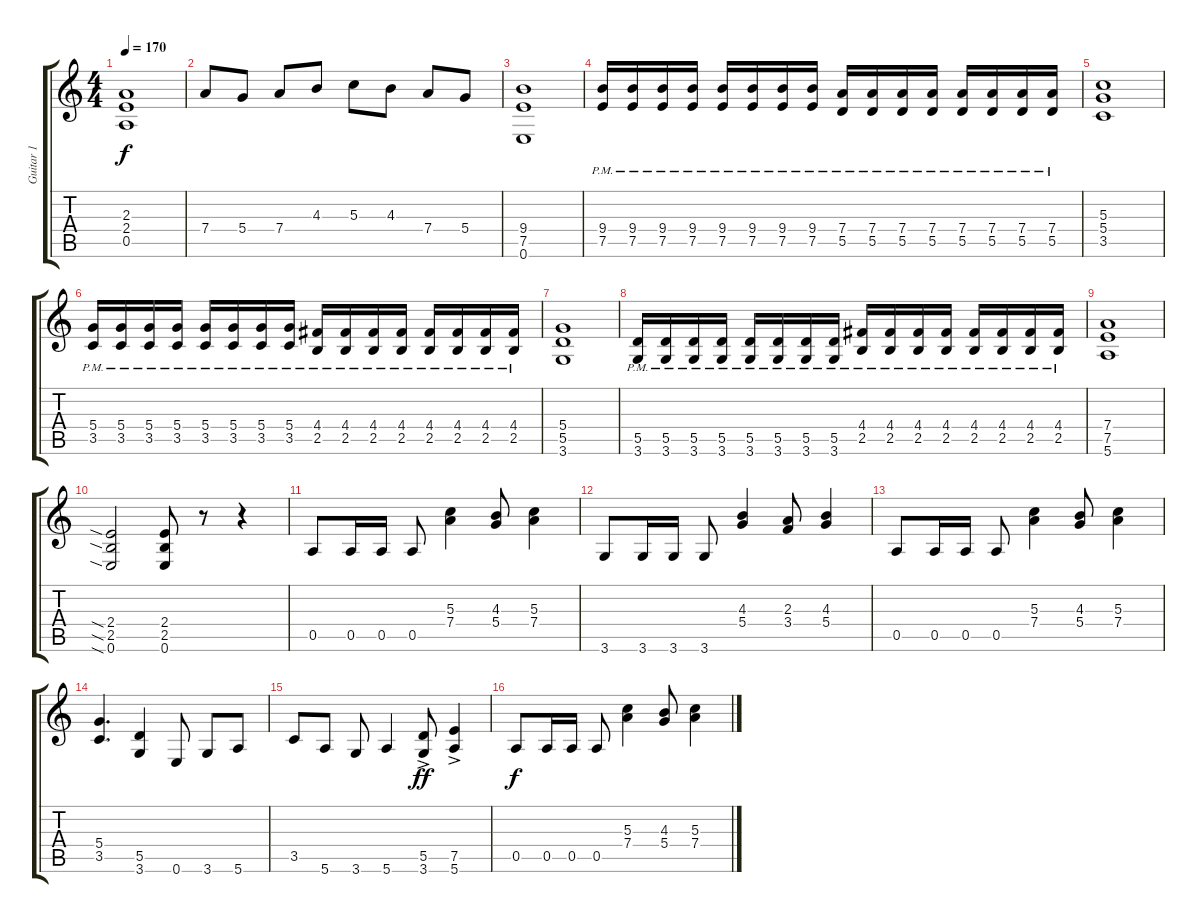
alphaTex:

\track ("Guitar 1" "Guitar 1") {instrument overdrivenguitar}
\staff {score tabs}
\tuning (E4 B3 G3 D3 A2 E2) {hide}
\ts (4 4)
\tempo 170
\clef g2
\ks c
(2.3 2.4 0.5).1{dy f} |
7.4.8 5.4.8 7.4.8 4.3.8 5.3.8 4.3.8 7.4.8 5.4.8 |
(9.4 7.5 0.6).1 |
(9.4{pm} 7.5{pm}).16 (9.4{pm} 7.5{pm}).16 (9.4{pm} 7.5{pm}).16 (9.4{pm} 7.5{pm}).16 (9.4{pm} 7.5{pm}).16 (9.4{pm} 7.5{pm}).16 (9.4{pm} 7.5{pm}).16 (9.4{pm} 7.5{pm}).16 (7.4{pm} 5.5{pm}).16 (7.4{pm} 5.5{pm}).16 (7.4{pm} 5.5{pm}).16 (7.4{pm} 5.5{pm}).16 (7.4{pm} 5.5{pm}).16 (7.4{pm} 5.5{pm}).16 (7.4{pm} 5.5{pm}).16 (7.4{pm} 5.5{pm}).16 |
(5.3 5.4 3.5).1 |
(5.4{pm} 3.5{pm}).16 (5.4{pm} 3.5{pm}).16 (5.4{pm} 3.5{pm}).16 (5.4{pm} 3.5{pm}).16 (5.4{pm} 3.5{pm}).16 (5.4{pm} 3.5{pm}).16 (5.4{pm} 3.5{pm}).16 (5.4{pm} 3.5{pm}).16 (4.4{pm} 2.5{pm}).16 (4.4{pm} 2.5{pm}).16 (4.4{pm} 2.5{pm}).16 (4.4{pm} 2.5{pm}).16 (4.4{pm} 2.5{pm}).16 (4.4{pm} 2.5{pm}).16 (4.4{pm} 2.5{pm}).16 (4.4{pm} 2.5{pm}).16 |
(5.4 5.5 3.6).1 |
(5.5{pm} 3.6{pm}).16 (5.5{pm} 3.6{pm}).16 (5.5{pm} 3.6{pm}).16 (5.5{pm} 3.6{pm}).16 (5.5{pm} 3.6{pm}).16 (5.5{pm} 3.6{pm}).16 (5.5{pm} 3.6{pm}).16 (5.5{pm} 3.6{pm}).16 (4.4{pm} 2.5{pm}).16 (4.4{pm} 2.5{pm}).16 (4.4{pm} 2.5{pm}).16 (4.4{pm} 2.5{pm}).16 (4.4{pm} 2.5{pm}).16 (4.4{pm} 2.5{pm}).16 (4.4{pm} 2.5{pm}).16 (4.4{pm} 2.5{pm}).16 |
(7.4 7.5 5.6).1 |
(2.4{sia} 2.5{sia} 0.6{sia}).2 (2.4 2.5 0.6).8 r.8 r.4 |
0.5.8 0.5.16 0.5.16 0.5.8 (5.3 7.4).4 (4.3 5.4).8 (5.3 7.4).4 |
3.6.8 3.6.16 3.6.16 3.6.8 (4.3 5.4).4 (2.3 3.4).8 (4.3 5.4).4 |
0.5.8 0.5.16 0.5.16 0.5.8 (5.3 7.4).4 (4.3 5.4).8 (5.3 7.4).4 |
(5.4 3.5).4{d} (5.5 3.6).4 0.6.8 3.6.8 5.6.8 |
3.5.8 5.6.8 3.6.8 5.6.4 (5.5{ac} 3.6{ac}).8{dy ff} (7.5{ac} 5.6{ac}).4 |
0.5.8{dy f} 0.5.16 0.5.16 0.5.8 (5.3 7.4).4 (4.3 5.4).8 (5.3 7.4).4
